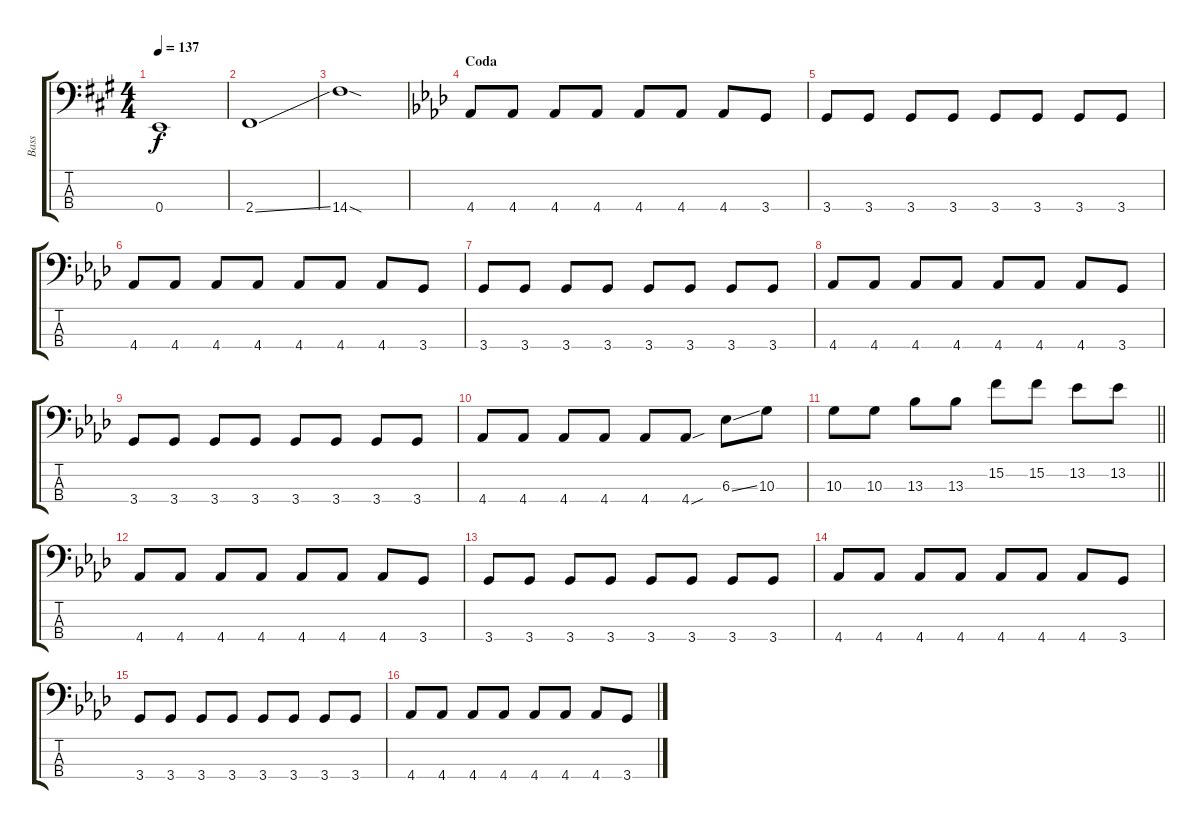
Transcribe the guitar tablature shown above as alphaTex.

\track ("Bass" "Bass") {instrument electricbassfinger}
\staff {score tabs}
\tuning (G2 D2 A1 E1) {hide}
\ts (4 4)
\tempo 137
\clef f4
\ks a
0.4.1{dy f} |
2.4{ss}.1 |
14.4{sod}.1 |
\section ("" "Coda")
\ks ab
4.4.8 4.4.8 4.4.8 4.4.8 4.4.8 4.4.8 4.4.8 3.4.8 |
3.4.8 3.4.8 3.4.8 3.4.8 3.4.8 3.4.8 3.4.8 3.4.8 |
4.4.8 4.4.8 4.4.8 4.4.8 4.4.8 4.4.8 4.4.8 3.4.8 |
3.4.8 3.4.8 3.4.8 3.4.8 3.4.8 3.4.8 3.4.8 3.4.8 |
4.4.8 4.4.8 4.4.8 4.4.8 4.4.8 4.4.8 4.4.8 3.4.8 |
3.4.8 3.4.8 3.4.8 3.4.8 3.4.8 3.4.8 3.4.8 3.4.8 |
4.4.8 4.4.8 4.4.8 4.4.8 4.4.8 4.4{sou}.8 6.3{ss}.8 10.3.8 |
\barLineRight lightlight
10.3.8 10.3.8 13.3.8 13.3.8 15.2.8 15.2.8 13.2.8 13.2.8 |
4.4.8 4.4.8 4.4.8 4.4.8 4.4.8 4.4.8 4.4.8 3.4.8 |
3.4.8 3.4.8 3.4.8 3.4.8 3.4.8 3.4.8 3.4.8 3.4.8 |
4.4.8 4.4.8 4.4.8 4.4.8 4.4.8 4.4.8 4.4.8 3.4.8 |
3.4.8 3.4.8 3.4.8 3.4.8 3.4.8 3.4.8 3.4.8 3.4.8 |
4.4.8 4.4.8 4.4.8 4.4.8 4.4.8 4.4.8 4.4.8 3.4.8
